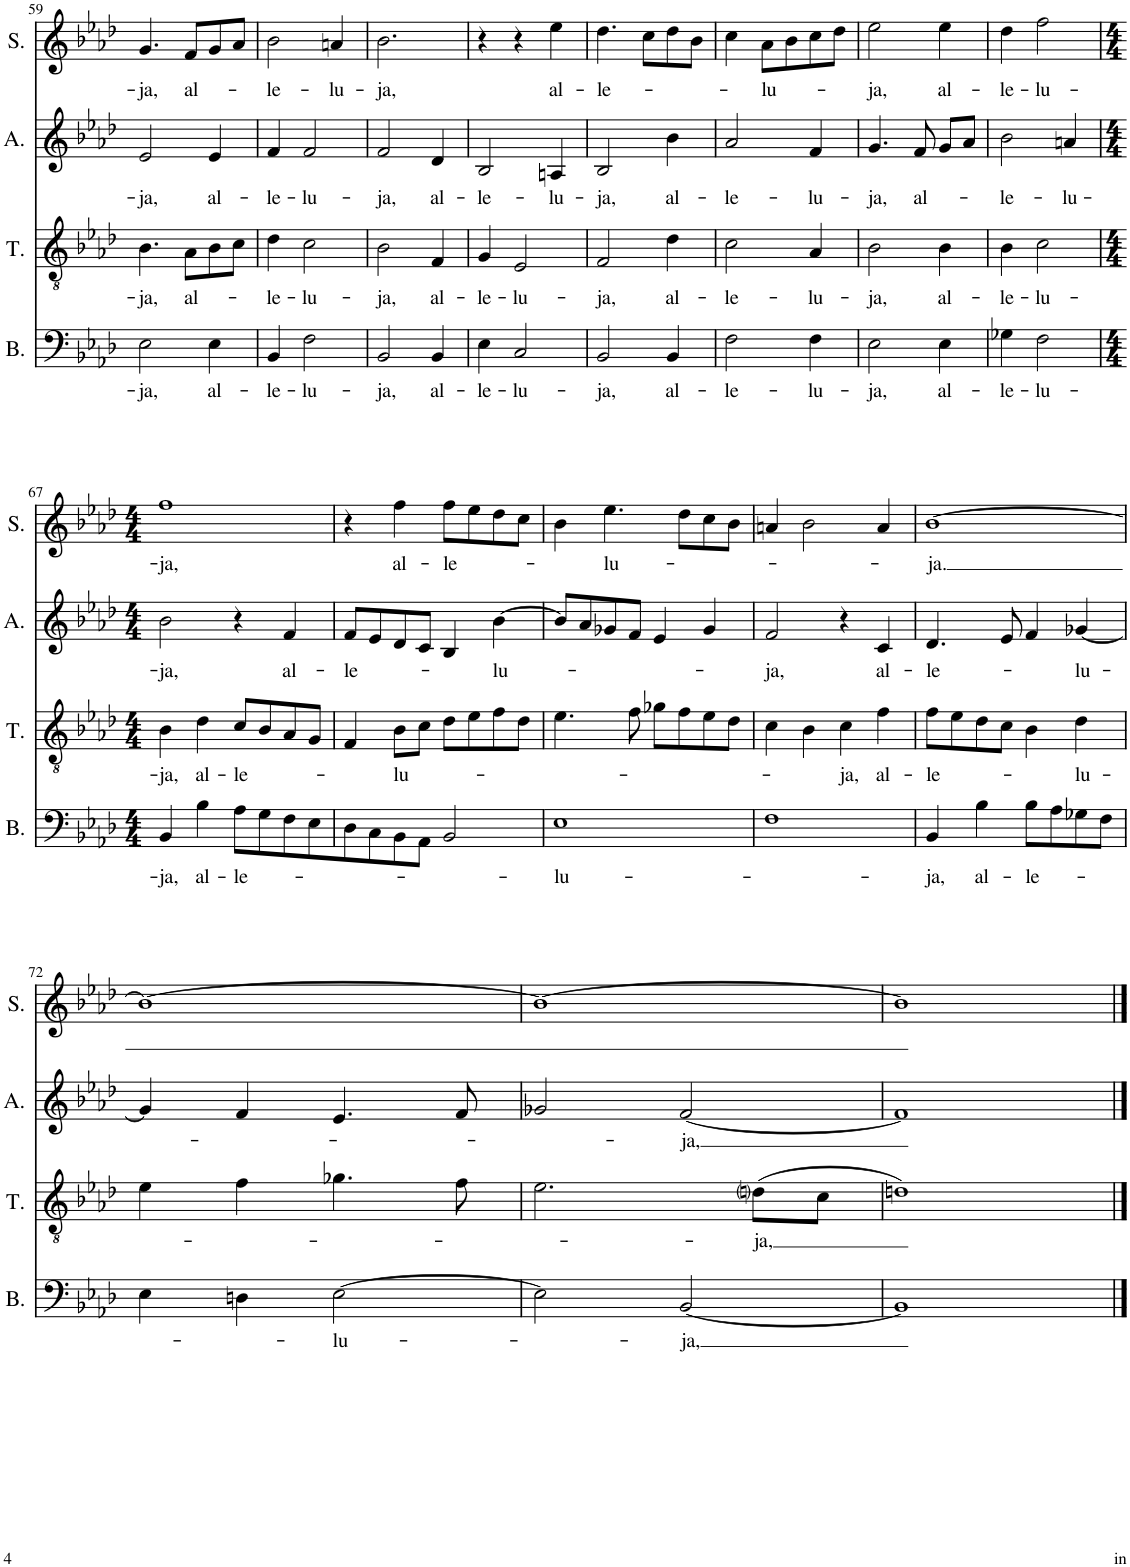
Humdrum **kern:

**kern	**text	**kern	**text	**kern	**text	**kern	**text
*part4	*part4	*part3	*part3	*part2	*part2	*part1	*part1
*staff4	*staff4	*staff3	*staff3	*staff2	*staff2	*staff1	*staff1
*I"Bass	*	*I"Ténor	*	*I"Alto	*	*I"Soprano	*
*I'B.	*	*I'T.	*	*I'A.	*	*I'S.	*
!!LO:PB:g=z
*clefF4	*	*clefGv2	*	*clefG2	*	*clefG2	*
*k[b-e-a-d-]	*	*k[b-e-a-d-]	*	*k[b-e-a-d-]	*	*k[b-e-a-d-]	*
*M3/4	*	*M3/4	*	*M3/4	*	*M3/4	*
=59	=59	=59	=59	=59	=59	=59	=59
!	!LO:LY:b	!	!LO:LY:b	!	!LO:LY:b	!	!LO:LY:b
2E-\	-ja,	4.B-\	-ja,	2e-/	-ja,	4.g/	-ja,
!	!	!	!LO:LY:b	!	!	!	!LO:LY:b
.	.	8A-\L	al-	.	.	8f/L	al-
!	!LO:LY:b	!	!	!	!LO:LY:b	!	!
4E-\	al-	8B-\	.	4e-/	al-	8g/	.
.	.	8c\J	.	.	.	8a-/J	.
=60	=60	=60	=60	=60	=60	=60	=60
!	!LO:LY:b	!	!LO:LY:b	!	!LO:LY:b	!	!LO:LY:b
4BB-/	-le-	4d-\	-le-	4f/	-le-	2b-\	-le-
!	!LO:LY:b	!	!LO:LY:b	!	!LO:LY:b	!	!
2F\	-lu-	2c\	-lu-	2f/	-lu-	.	.
!	!	!	!	!	!	!	!LO:LY:b
.	.	.	.	.	.	4an/	-lu-
=61	=61	=61	=61	=61	=61	=61	=61
!	!LO:LY:b	!	!LO:LY:b	!	!LO:LY:b	!	!LO:LY:b
2BB-/	-ja,	2B-\	-ja,	2f/	-ja,	2.b-\	-ja,
!	!LO:LY:b	!	!LO:LY:b	!	!LO:LY:b	!	!
4BB-/	al-	4F/	al-	4d-/	al-	.	.
=62	=62	=62	=62	=62	=62	=62	=62
!	!LO:LY:b	!	!LO:LY:b	!	!LO:LY:b	!	!
4E-\	-le-	4G/	-le-	2B-/	-le-	4r	.
!	!LO:LY:b	!	!LO:LY:b	!	!	!	!
2C/	-lu-	2E-/	-lu-	.	.	4r	.
!	!	!	!	!	!LO:LY:b	!	!LO:LY:b
.	.	.	.	4An/	-lu-	4ee-\	al-
=63	=63	=63	=63	=63	=63	=63	=63
!	!LO:LY:b	!	!LO:LY:b	!	!LO:LY:b	!	!LO:LY:b
2BB-/	-ja,	2F/	-ja,	2B-/	-ja,	4.dd-\	-le-
.	.	.	.	.	.	8cc\L	.
!	!LO:LY:b	!	!LO:LY:b	!	!LO:LY:b	!	!
4BB-/	al-	4d-\	al-	4b-\	al-	8dd-\	.
.	.	.	.	.	.	8b-\J	.
=64	=64	=64	=64	=64	=64	=64	=64
!	!LO:LY:b	!	!LO:LY:b	!	!LO:LY:b	!	!
2F\	-le-	2c\	-le-	2a-/	-le-	4cc\	.
!	!	!	!	!	!	!	!LO:LY:b
.	.	.	.	.	.	8a-\L	-lu-
.	.	.	.	.	.	8b-\	.
!	!LO:LY:b	!	!LO:LY:b	!	!LO:LY:b	!	!
4F\	-lu-	4A-/	-lu-	4f/	-lu-	8cc\	.
.	.	.	.	.	.	8dd-\J	.
=65	=65	=65	=65	=65	=65	=65	=65
!	!LO:LY:b	!	!LO:LY:b	!	!LO:LY:b	!	!LO:LY:b
2E-\	-ja,	2B-\	-ja,	4.g/	-ja,	2ee-\	-ja,
!	!	!	!	!	!LO:LY:b	!	!
.	.	.	.	8f/	al-	.	.
!	!LO:LY:b	!	!LO:LY:b	!	!	!	!LO:LY:b
4E-\	al-	4B-\	al-	8g/L	.	4ee-\	al-
.	.	.	.	8a-/J	.	.	.
=66	=66	=66	=66	=66	=66	=66	=66
!	!LO:LY:b	!	!LO:LY:b	!	!LO:LY:b	!	!LO:LY:b
4G-X\	-le-	4B-\	-le-	2b-\	-le-	4dd-\	-le-
!	!LO:LY:b	!	!LO:LY:b	!	!	!	!LO:LY:b
2F\	-lu-	2c\	-lu-	.	.	2ff\	-lu-
!	!	!	!	!	!LO:LY:b	!	!
.	.	.	.	4an/	-lu-	.	.
!!LO:LB:g=z
=67	=67	=67	=67	=67	=67	=67	=67
*M4/4	*	*M4/4	*	*M4/4	*	*M4/4	*
!	!LO:LY:b	!	!LO:LY:b	!	!LO:LY:b	!	!LO:LY:b
4BB-/	-ja,	4B-\	-ja,	2b-\	-ja,	1ff	-ja,
!	!LO:LY:b	!	!LO:LY:b	!	!	!	!
4B-\	al-	4d-\	al-	.	.	.	.
!	!LO:LY:b	!	!LO:LY:b	!	!	!	!
8A-\L	-le-	8c/L	-le-	4r	.	.	.
8G\	.	8B-/	.	.	.	.	.
!	!	!	!	!	!LO:LY:b	!	!
8F\	.	8A-/	.	4f/	al-	.	.
8E-\	.	8G/J	.	.	.	.	.
=68	=68	=68	=68	=68	=68	=68	=68
!	!	!	!	!	!LO:LY:b	!	!
8D-\	.	4F/	.	8f/L	-le-	4r	.
8C\	.	.	.	8e-/	.	.	.
!	!	!	!LO:LY:b	!	!	!	!LO:LY:b
8BB-\	.	8B-\L	-lu-	8d-/	.	4ff\	al-
8AA-\J	.	8c\J	.	8c/J	.	.	.
!	!	!	!	!	!	!	!LO:LY:b
2BB-/	.	8d-\L	.	4B-/	.	8ff\L	-le-
.	.	8e-\	.	.	.	8ee-\	.
!	!	!	!	!	!LO:LY:b	!	!
.	.	8f\	.	[4b-\	-lu-	8dd-\	.
.	.	8d-\J	.	.	.	8cc\J	.
=69	=69	=69	=69	=69	=69	=69	=69
!	!LO:LY:b	!	!	!	!	!	!
1E-	-lu-	4.e-\	.	8b-/L]	.	4b-\	.
.	.	.	.	8a-/	.	.	.
!	!	!	!	!	!	!	!LO:LY:b
.	.	.	.	8g-X/	.	4.ee-\	-lu-
.	.	8f\	.	8f/J	.	.	.
.	.	8g-X\L	.	4e-/	.	.	.
.	.	8f\	.	.	.	8dd-\L	.
.	.	8e-\	.	4g-/	.	8cc\	.
.	.	8d-\J	.	.	.	8b-\J	.
=70	=70	=70	=70	=70	=70	=70	=70
!	!	!	!	!	!LO:LY:b	!	!
1F	.	4c\	.	2f/	-ja,	4an/	.
.	.	4B-\	.	.	.	2b-\	.
!	!	!	!LO:LY:b	!	!	!	!
.	.	4c\	-ja,	4r	.	.	.
!	!	!	!LO:LY:b	!	!LO:LY:b	!	!
.	.	4f\	al-	4c/	al-	4a/	.
=71	=71	=71	=71	=71	=71	=71	=71
!	!LO:LY:b	!	!LO:LY:b	!	!LO:LY:b	!	!LO:LY:b
4BB-/	-ja,	8f\L	-le-	4.d-/	-le-	[1b-	-ja.
.	.	8e-\	.	.	.	.	.
!	!LO:LY:b	!	!	!	!	!	!
4B-\	al-	8d-\	.	.	.	.	.
.	.	8c\J	.	8e-/	.	.	.
!	!LO:LY:b	!	!	!	!	!	!
8B-\L	-le-	4B-\	.	4f/	.	.	.
8A-\	.	.	.	.	.	.	.
!	!	!	!LO:LY:b	!	!LO:LY:b	!	!
8G-X\	.	4d-\	-lu-	[4g-X/	-lu-	.	.
8F\J	.	.	.	.	.	.	.
!!LO:LB:g=z
=72	=72	=72	=72	=72	=72	=72	=72
4E-\	.	4e-\	.	4g-/]	.	1b-_	.
4Dn\	.	4f\	.	4f/	.	.	.
!	!LO:LY:b	!	!	!	!	!	!
[2E-\	-lu-	4.g-X\	.	4.e-/	.	.	.
.	.	8f\	.	8f/	.	.	.
=73	=73	=73	=73	=73	=73	=73	=73
2E-\]	.	2.e-\	.	2g-X/	.	1b-_	.
!	!LO:LY:b	!	!	!	!LO:LY:b	!	!
[2BB-/	-ja,	.	.	[2f/	-ja,	.	.
!	!	!	!LO:LY:b	!	!	!	!
.	.	(8dni\L	-ja,	.	.	.	.
.	.	8c\J	.	.	.	.	.
=74	=74	=74	=74	=74	=74	=74	=74
1BB-]	.	1dn)	.	1f]	.	1b-]	.
==	==	==	==	==	==	==	==
*-	*-	*-	*-	*-	*-	*-	*-
